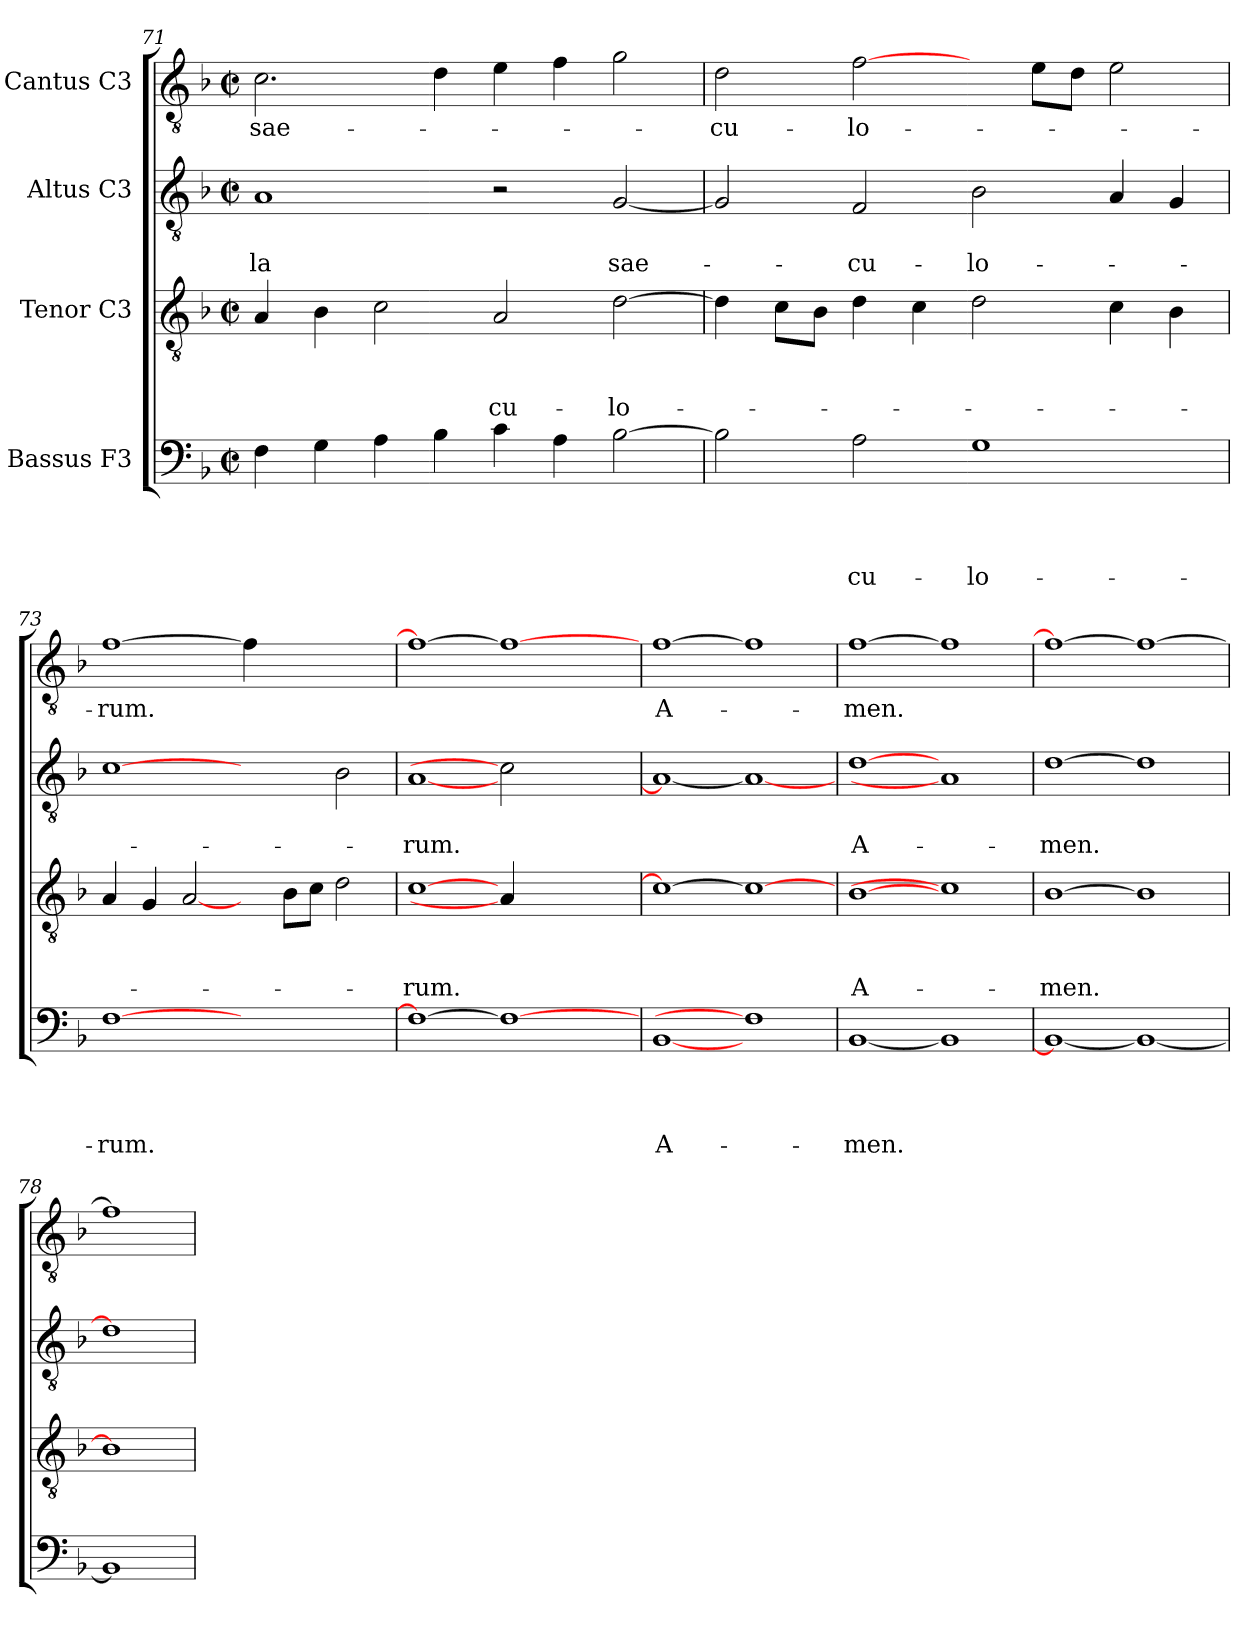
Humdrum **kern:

**kern	**text	**text	**text	**text	**kern	**text	**text	**text	**kern	**text	**text	**kern	**text
*part4	*part4	*part4	*part4	*part4	*part3	*part3	*part3	*part3	*part2	*part2	*part2	*part1	*part1
*staff4	*staff4	*staff4	*staff4	*staff4	*staff3	*staff3	*staff3	*staff3	*staff2	*staff2	*staff2	*staff1	*staff1
*I"Bassus F3	*	*	*	*	*I"Tenor C3	*	*	*	*I"Altus C3	*	*	*I"Cantus C3	*
!!LO:PB:g=z
*clefF4	*	*	*	*	*clefGv2	*	*	*	*clefGv2	*	*	*clefGv2	*
*k[b-]	*	*	*	*	*k[b-]	*	*	*	*k[b-]	*	*	*k[b-]	*
*F:	*	*	*	*	*F:	*	*	*	*F:	*	*	*F:	*
*M2/2	*	*	*	*	*M2/2	*	*	*	*M2/2	*	*	*M2/2	*
*met(c|)	*	*	*	*	*met(c|)	*	*	*	*met(c|)	*	*	*met(c|)	*
=71	=71	=71	=71	=71	=71	=71	=71	=71	=71	=71	=71	=71	=71
!	!	!	!	!	!	!	!	!	!	!	!LO:LY:b	!	!LO:LY:b
4F\	.	.	.	.	4A/	.	.	.	1A	.	-la	2.c\	sae-
4G\	.	.	.	.	4B-\	.	.	.	.	.	.	.	.
4A\	.	.	.	.	2c\	.	.	.	.	.	.	.	.
4B-\	.	.	.	.	.	.	.	.	.	.	.	4d\	.
!	!	!	!	!	!	!	!	!LO:LY:b	!	!	!	!	!
4c\	.	.	.	.	2A/	.	.	-cu-	2r	.	.	4e\	.
4A\	.	.	.	.	.	.	.	.	.	.	.	4f\	.
!	!	!	!	!	!	!	!	!LO:LY:b	!	!	!LO:LY:b	!	!
[>2B-\	.	.	.	.	[>2d\	.	.	-lo-	[<2G/	.	sae-	2g\	.
=72	=72	=72	=72	=72	=72	=72	=72	=72	=72	=72	=72	=72	=72
!	!	!	!	!	!	!	!	!	!	!	!	!	!LO:LY:b
2B-\]	.	.	.	.	4d\]	.	.	.	2G/]	.	.	2d\	-cu-
.	.	.	.	.	8c\L	.	.	.	.	.	.	.	.
.	.	.	.	.	8B-\J	.	.	.	.	.	.	.	.
!	!	!	!	!LO:LY:b	!	!	!	!	!	!	!LO:LY:b	!	!LO:LY:b
2A\	.	.	.	-cu-	4d\	.	.	.	2F/	.	-cu-	[2f\	-lo-
.	.	.	.	.	4c\	.	.	.	.	.	.	.	.
!	!	!	!	!LO:LY:b	!	!	!	!	!	!	!LO:LY:b	!	!
1G	.	.	.	-lo-	2d\	.	.	.	2B-\	.	-lo-	4ryy	.
.	.	.	.	.	.	.	.	.	.	.	.	8e\L	.
.	.	.	.	.	.	.	.	.	.	.	.	8d\J	.
.	.	.	.	.	4c\	.	.	.	4A/	.	.	2e\	.
.	.	.	.	.	4B-\	.	.	.	4G/	.	.	.	.
=73	=73	=73	=73	=73	=73	=73	=73	=73	=73	=73	=73	=73	=73
!	!	!	!	!LO:LY:b	!	!	!	!	!	!	!	!	!LO:LY:b
[>1F	.	.	.	-rum.	4A/	.	.	.	[1c	.	.	[>1f	-rum.
.	.	.	.	.	4G/	.	.	.	.	.	.	.	.
.	.	.	.	.	[2A/	.	.	.	.	.	.	.	.
1ryy	.	.	.	.	4ryy	.	.	.	2ryy	.	.	4f\]	.
.	.	.	.	.	8B-\L	.	.	.	.	.	.	2.ryy	.
.	.	.	.	.	8c\J	.	.	.	.	.	.	.	.
.	.	.	.	.	2d\	.	.	.	2B-\	.	.	.	.
=74	=74	=74	=74	=74	=74	=74	=74	=74	=74	=74	=74	=74	=74
!	!	!	!	!	!	!	!	!LO:LY:b	!	!	!LO:LY:b	!	!
1F_	.	.	.	.	[>1c	.	.	-rum.	[<1A	.	-rum.	1f_	.
1F_	.	.	.	.	4A/]	.	.	.	2c]	.	.	1f_	.
.	.	.	.	.	2.ryy	.	.	.	.	.	.	.	.
.	.	.	.	.	.	.	.	.	2ryy	.	.	.	.
=75	=75	=75	=75	=75	=75	=75	=75	=75	=75	=75	=75	=75	=75
!	!	!	!	!LO:LY:b	!	!	!	!	!	!	!	!	!LO:LY:b
[1BB-	.	.	.	A-	1c_	.	.	.	1A_	.	.	[1f	A-
1F]	.	.	.	.	1c_	.	.	.	1A_	.	.	1f]	.
=76	=76	=76	=76	=76	=76	=76	=76	=76	=76	=76	=76	=76	=76
!	!	!	!	!LO:LY:b	!	!	!	!LO:LY:b	!	!	!LO:LY:b	!	!LO:LY:b
[<1BB-	.	.	.	-men.	[1B-	.	.	A-	[1d	.	A-	[>1f	-men.
1BB-]	.	.	.	.	1c]	.	.	.	1A]	.	.	1f]	.
=77	=77	=77	=77	=77	=77	=77	=77	=77	=77	=77	=77	=77	=77
!	!	!	!	!	!	!	!	!LO:LY:b	!	!	!LO:LY:b	!	!
1BB-_	.	.	.	.	[1B-	.	.	-men.	[1d	.	-men.	1f_	.
1BB-_	.	.	.	.	1B-]	.	.	.	1d]	.	.	1f_	.
=78	=78	=78	=78	=78	=78	=78	=78	=78	=78	=78	=78	=78	=78
1BB-]	.	.	.	.	1B-]	.	.	.	1d]	.	.	1f]	.
=	=	=	=	=	=	=	=	=	=	=	=	=	=
*-	*-	*-	*-	*-	*-	*-	*-	*-	*-	*-	*-	*-	*-
